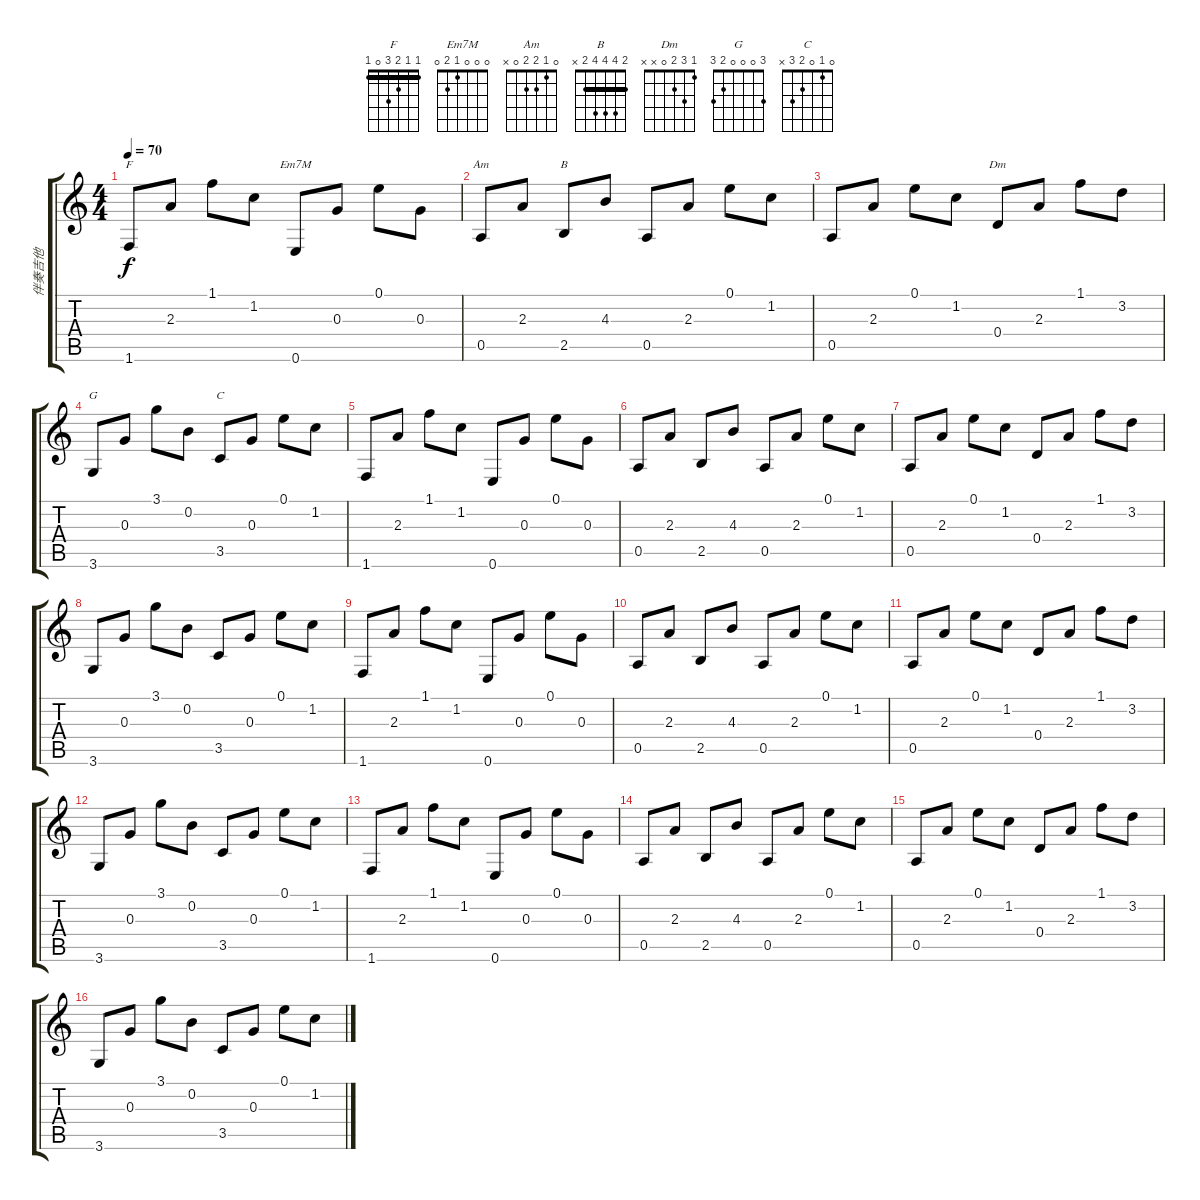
\track ("伴奏吉他" "伴奏吉他") {instrument acousticguitarsteel}
\staff {score tabs}
\tuning (E4 B3 G3 D3 A2 E2) {hide}
\chord ("F" 1 1 2 3 0 1) {barre 1}
\chord ("Em7M" 0 0 0 1 2 0)
\chord ("Am" 0 1 2 2 0 x)
\chord ("B" 2 4 4 4 2 x) {barre 2}
\chord ("Dm" 1 3 2 0 x x)
\chord ("G" 3 0 0 0 2 3)
\chord ("C" 0 1 0 2 3 x)
\ts (4 4)
\tempo 70
\clef g2
\ks c
1.6.8{ch "F" dy f} 2.3.8 1.1.8 1.2.8 0.6.8{ch "Em7M"} 0.3.8 0.1.8 0.3.8 |
0.5.8{ch "Am"} 2.3.8 2.5.8{ch "B"} 4.3.8 0.5.8 2.3.8 0.1.8 1.2.8 |
0.5.8 2.3.8 0.1.8 1.2.8 0.4.8{ch "Dm"} 2.3.8 1.1.8 3.2.8 |
3.6.8{ch "G"} 0.3.8 3.1.8 0.2.8 3.5.8{ch "C"} 0.3.8 0.1.8 1.2.8 |
1.6.8 2.3.8 1.1.8 1.2.8 0.6.8 0.3.8 0.1.8 0.3.8 |
0.5.8 2.3.8 2.5.8 4.3.8 0.5.8 2.3.8 0.1.8 1.2.8 |
0.5.8 2.3.8 0.1.8 1.2.8 0.4.8 2.3.8 1.1.8 3.2.8 |
3.6.8 0.3.8 3.1.8 0.2.8 3.5.8 0.3.8 0.1.8 1.2.8 |
1.6.8 2.3.8 1.1.8 1.2.8 0.6.8 0.3.8 0.1.8 0.3.8 |
0.5.8 2.3.8 2.5.8 4.3.8 0.5.8 2.3.8 0.1.8 1.2.8 |
0.5.8 2.3.8 0.1.8 1.2.8 0.4.8 2.3.8 1.1.8 3.2.8 |
3.6.8 0.3.8 3.1.8 0.2.8 3.5.8 0.3.8 0.1.8 1.2.8 |
1.6.8 2.3.8 1.1.8 1.2.8 0.6.8 0.3.8 0.1.8 0.3.8 |
0.5.8 2.3.8 2.5.8 4.3.8 0.5.8 2.3.8 0.1.8 1.2.8 |
0.5.8 2.3.8 0.1.8 1.2.8 0.4.8 2.3.8 1.1.8 3.2.8 |
3.6.8 0.3.8 3.1.8 0.2.8 3.5.8 0.3.8 0.1.8 1.2.8
